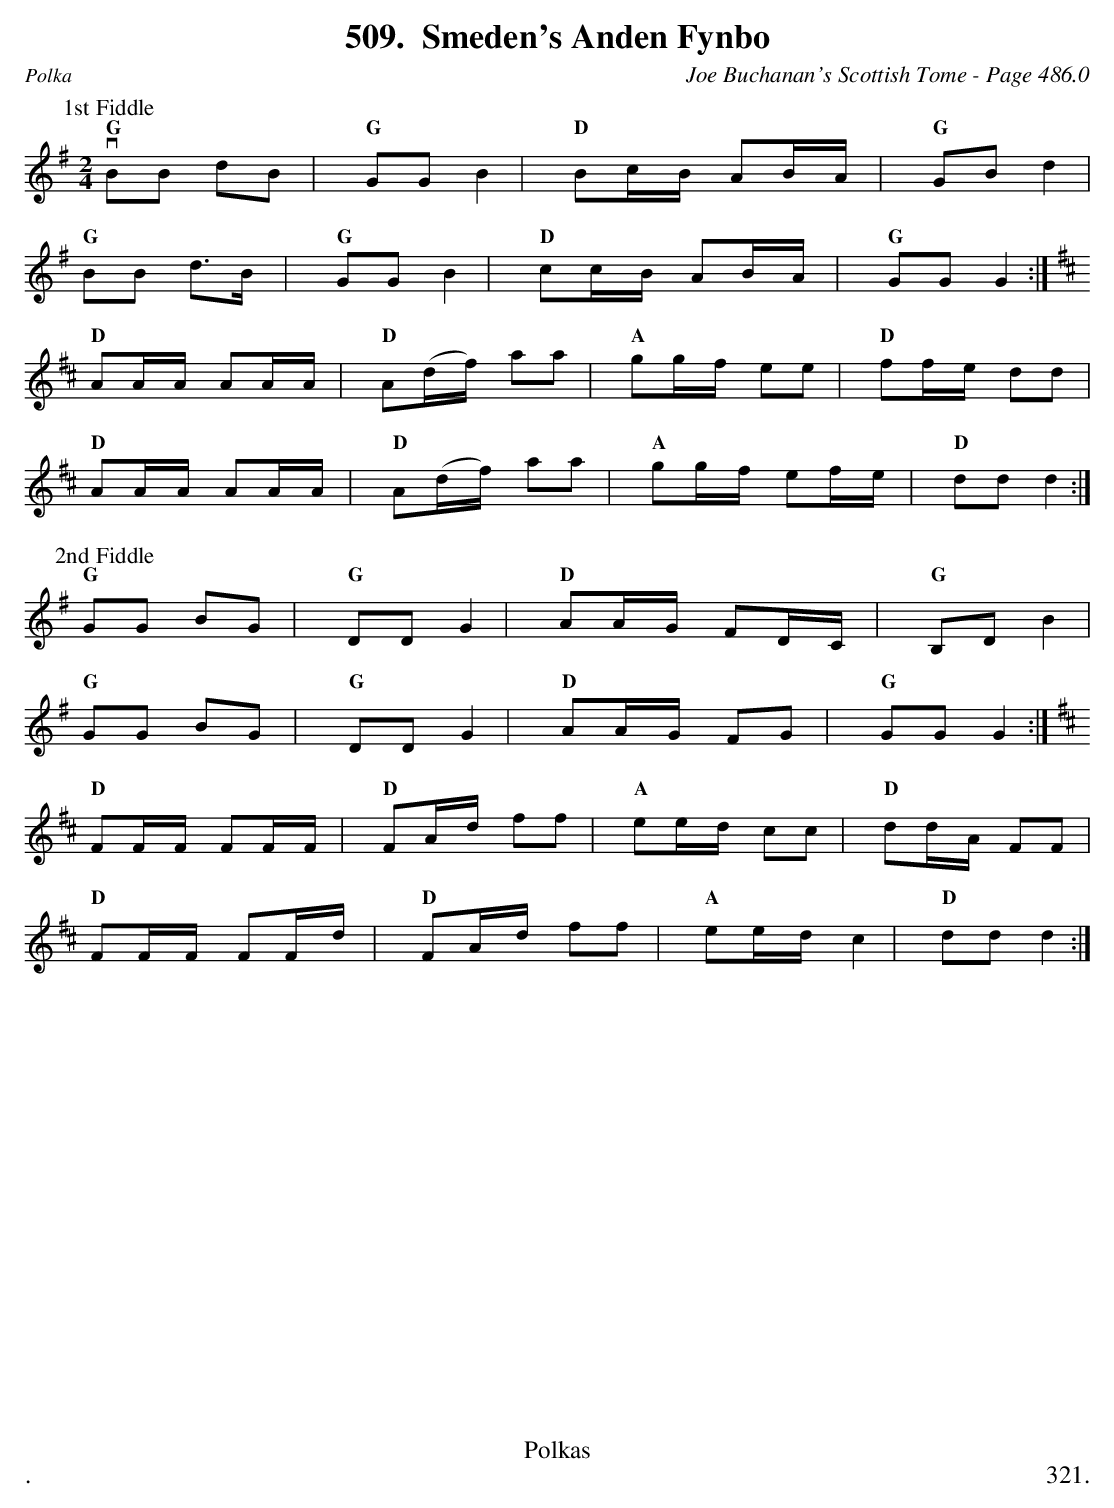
X:1
T:Smeden's Anden Fynbo
C:Joe Buchanan's Scottish Tome - Page 486.0
L:1/8
M:2/4
K:G
W:1st Fiddle
%%vskip 0
"G"vBB dB | "G"GG B2 | "D"Bc/B/ AB/A/ | "G"GB d2 |
"G"BB d>B | "G"GG B2 | "D"cc/B/ AB/A/ | "G"GG G2 :|
[K:D]"D"AA/A/ AA/A/ | "D"A(d/f/) aa | "A"gg/f/ ee | "D"ff/e/ dd |
"D"AA/A/ AA/A/ | "D"A(d/f/) aa | "A"gg/f/ ef/e/ | "D"dd d2 :|
W:2nd Fiddle
%%vskip 0
[K:G] "G"GG BG | "G"DD G2 | "D"AA/G/ FD/C/ | "G"B,D B2 |
"G"GG BG | "G"DD G2 | "D"AA/G/ FG | "G"GG G2 :|
[K:D]"D"FF/F/ FF/F/ | "D"FA/d/ ff | "A"ee/d/ cc | "D"dd/A/ FF |
"D"FF/F/ FF/d/ | "D"FA/d/ ff | "A"ee/d/ c2 | "D"dd d2 :|
